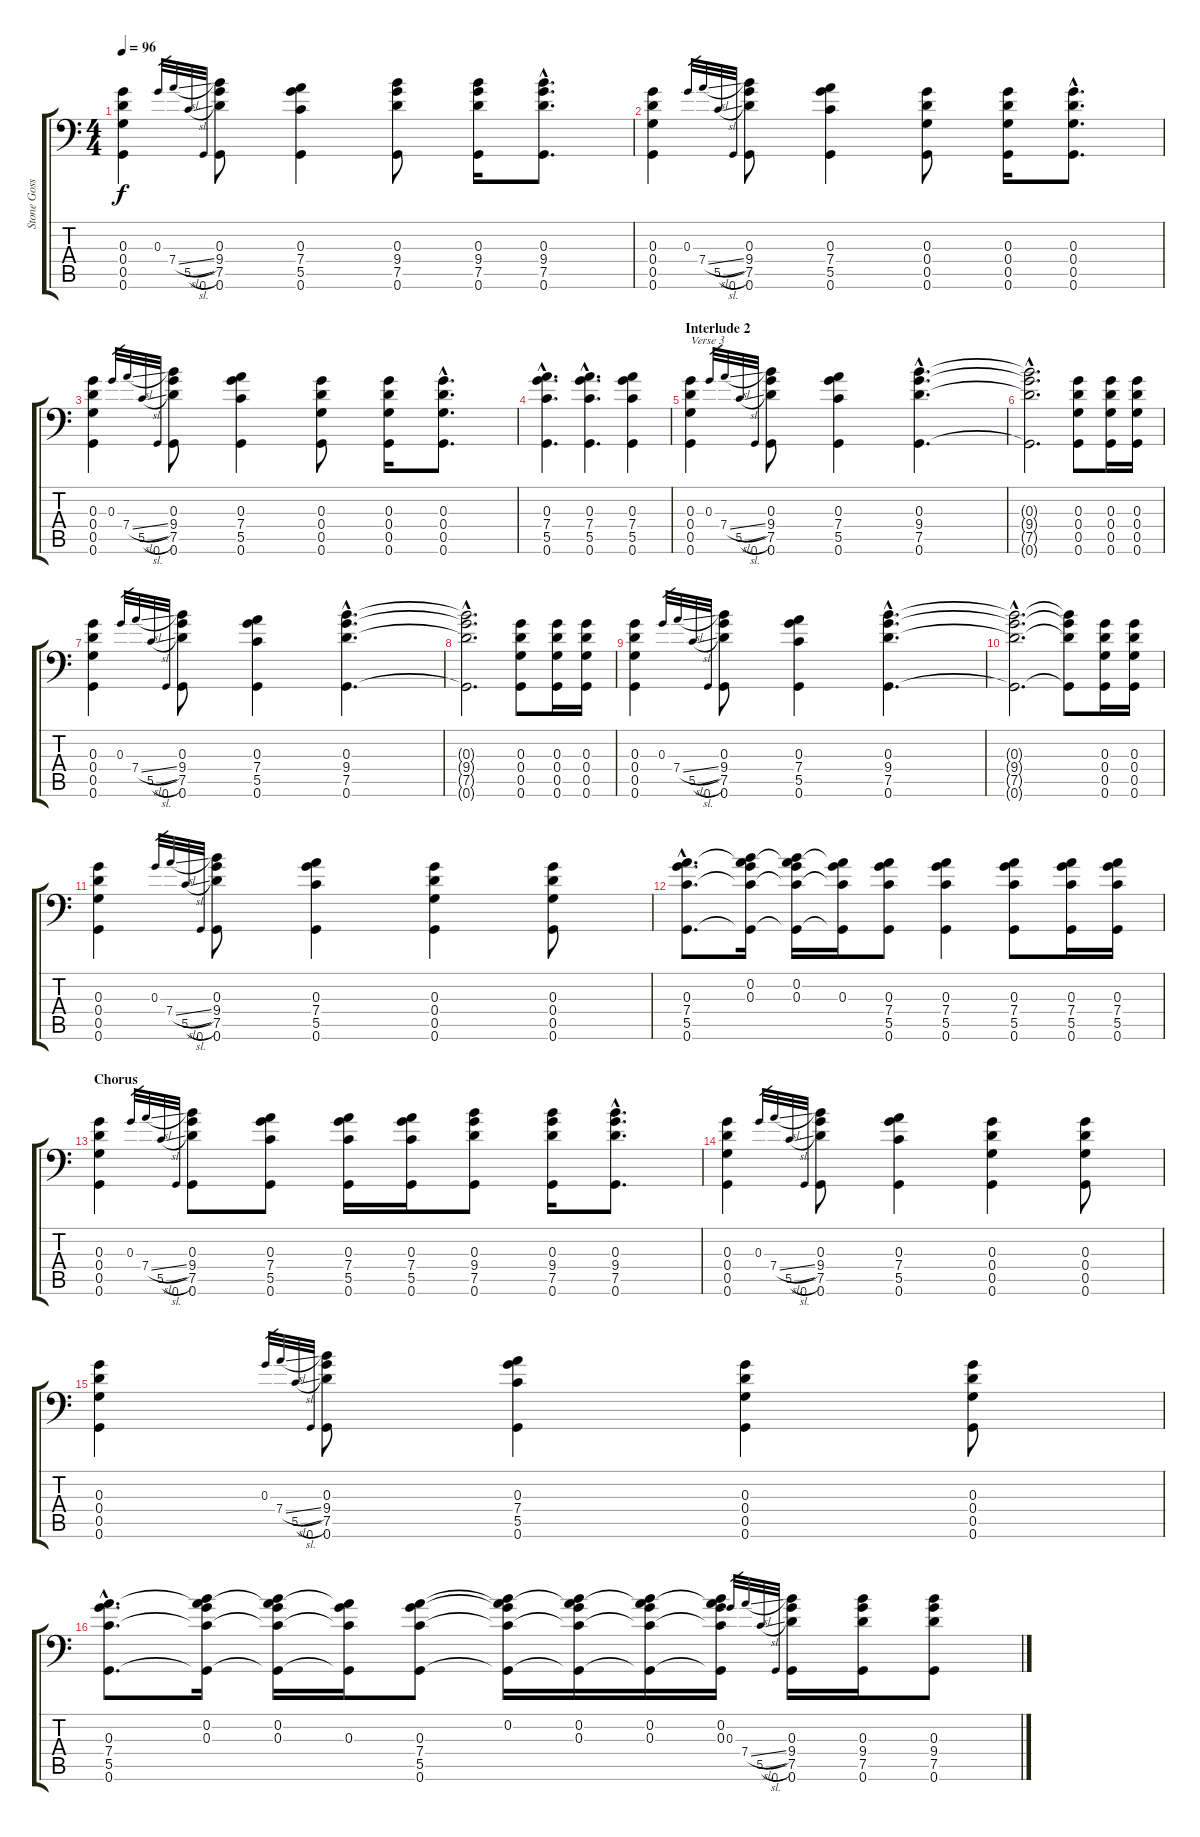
\track ("Stone Gossard" "Stone Goss") {instrument acousticguitarsteel}
\staff {score tabs}
\tuning (D4 B3 G3 D3 G2 G1) {hide}
\ts (4 4)
\tempo 96
\clef f4
\ks c
(0.3 0.4 0.5 0.6).4{dy f} 0.3.32{gr} 7.4{sl}.32{gr} 5.5{sl}.32{gr} 0.6.32{gr} (0.3 9.4 7.5 0.6).8 (0.3 7.4 5.5 0.6).4 (0.3 9.4 7.5 0.6).8 (0.3 9.4 7.5 0.6).16 (0.3{hac} 9.4{hac} 7.5{hac} 0.6{hac}).8{d} |
(0.3 0.4 0.5 0.6).4 0.3.32{gr} 7.4{sl}.32{gr} 5.5{sl}.32{gr} 0.6.32{gr} (0.3 9.4 7.5 0.6).8 (0.3 7.4 5.5 0.6).4 (0.3 0.4 0.5 0.6).8 (0.3 0.4 0.5 0.6).16 (0.3{hac} 0.4{hac} 0.5{hac} 0.6{hac}).8{d} |
(0.3 0.4 0.5 0.6).4 0.3.32{gr} 7.4{sl}.32{gr} 5.5{sl}.32{gr} 0.6.32{gr} (0.3 9.4 7.5 0.6).8 (0.3 7.4 5.5 0.6).4 (0.3 0.4 0.5 0.6).8 (0.3 0.4 0.5 0.6).16 (0.3{hac} 0.4{hac} 0.5{hac} 0.6{hac}).8{d} |
(0.3{hac} 7.4{hac} 5.5{hac} 0.6{hac}).4{d} (0.3{hac} 7.4{hac} 5.5{hac} 0.6{hac}).4{d} (0.3 7.4 5.5 0.6).4 |
\section ("" "Interlude 2")
(0.3 0.4 0.5 0.6).4{txt "Verse 3"} 0.3.32{gr} 7.4{sl}.32{gr} 5.5{sl}.32{gr} 0.6.32{gr} (0.3 9.4 7.5 0.6).8 (0.3 7.4 5.5 0.6).4 (0.3{hac} 9.4{hac} 7.5{hac} 0.6{hac}).4{d} |
(0.3{hac t} 9.4{hac t} 7.5{hac t} 0.6{hac t}).2{d} (0.3 0.4 0.5 0.6).8 (0.3 0.4 0.5 0.6).16 (0.3 0.4 0.5 0.6).16 |
(0.3 0.4 0.5 0.6).4 0.3.32{gr} 7.4{sl}.32{gr} 5.5{sl}.32{gr} 0.6.32{gr} (0.3 9.4 7.5 0.6).8 (0.3 7.4 5.5 0.6).4 (0.3{hac} 9.4{hac} 7.5{hac} 0.6{hac}).4{d} |
(0.3{hac t} 9.4{hac t} 7.5{hac t} 0.6{hac t}).2{d} (0.3 0.4 0.5 0.6).8 (0.3 0.4 0.5 0.6).16 (0.3 0.4 0.5 0.6).16 |
(0.3 0.4 0.5 0.6).4 0.3.32{gr} 7.4{sl}.32{gr} 5.5{sl}.32{gr} 0.6.32{gr} (0.3 9.4 7.5 0.6).8 (0.3 7.4 5.5 0.6).4 (0.3{hac} 9.4{hac} 7.5{hac} 0.6{hac}).4{d} |
(0.3{hac t} 9.4{hac t} 7.5{hac t} 0.6{hac t}).2{d} (0.3{t} 9.4{t} 7.5{t} 0.6{t}).8 (0.3 0.4 0.5 0.6).16 (0.3 0.4 0.5 0.6).16 |
(0.3 0.4 0.5 0.6).4 0.3.32{gr} 7.4{sl}.32{gr} 5.5{sl}.32{gr} 0.6.32{gr} (0.3 9.4 7.5 0.6).8 (0.3 7.4 5.5 0.6).4 (0.3 0.4 0.5 0.6).4 (0.3 0.4 0.5 0.6).8 |
(0.3{hac} 7.4{hac} 5.5{hac} 0.6{hac}).8{d} (0.2 0.3 7.4{t} 5.5{t} 0.6{t}).16 (0.2 0.3 7.4{t} 5.5{t} 0.6{t}).16 (0.3 7.4{t} 5.5{t} 0.6{t}).16 (0.3 7.4 5.5 0.6).8 (0.3 7.4 5.5 0.6).4 (0.3 7.4 5.5 0.6).8 (0.3 7.4 5.5 0.6).16 (0.3 7.4 5.5 0.6).16 |
\section ("" "Chorus")
(0.3 0.4 0.5 0.6).4 0.3.32{gr} 7.4{sl}.32{gr} 5.5{sl}.32{gr} 0.6.32{gr} (0.3 9.4 7.5 0.6).8 (0.3 7.4 5.5 0.6).8 (0.3 7.4 5.5 0.6).16 (0.3 7.4 5.5 0.6).16 (0.3 9.4 7.5 0.6).8 (0.3 9.4 7.5 0.6).16 (0.3{hac} 9.4{hac} 7.5{hac} 0.6{hac}).8{d} |
(0.3 0.4 0.5 0.6).4 0.3.32{gr} 7.4{sl}.32{gr} 5.5{sl}.32{gr} 0.6.32{gr} (0.3 9.4 7.5 0.6).8 (0.3 7.4 5.5 0.6).4 (0.3 0.4 0.5 0.6).4 (0.3 0.4 0.5 0.6).8 |
(0.3 0.4 0.5 0.6).4 0.3.32{gr} 7.4{sl}.32{gr} 5.5{sl}.32{gr} 0.6.32{gr} (0.3 9.4 7.5 0.6).8 (0.3 7.4 5.5 0.6).4 (0.3 0.4 0.5 0.6).4 (0.3 0.4 0.5 0.6).8 |
(0.3{hac} 7.4{hac} 5.5{hac} 0.6{hac}).8{d} (0.2 0.3 7.4{t} 5.5{t} 0.6{t}).16 (0.2 0.3 7.4{t} 5.5{t} 0.6{t}).16 (0.3 7.4{t} 5.5{t} 0.6{t}).16 (0.3 7.4 5.5 0.6).8 (0.2 0.3{t} 7.4{t} 5.5{t} 0.6{t}).16 (0.2 0.3 7.4{t} 5.5{t} 0.6{t}).16 (0.2 0.3 7.4{t} 5.5{t} 0.6{t}).16 (0.2 0.3 7.4{t} 5.5{t} 0.6{t}).16 0.3.32{gr} 7.4{sl}.32{gr} 5.5{sl}.32{gr} 0.6.32{gr} (0.3 9.4 7.5 0.6).16 (0.3 9.4 7.5 0.6).16 (0.3 9.4 7.5 0.6).8
